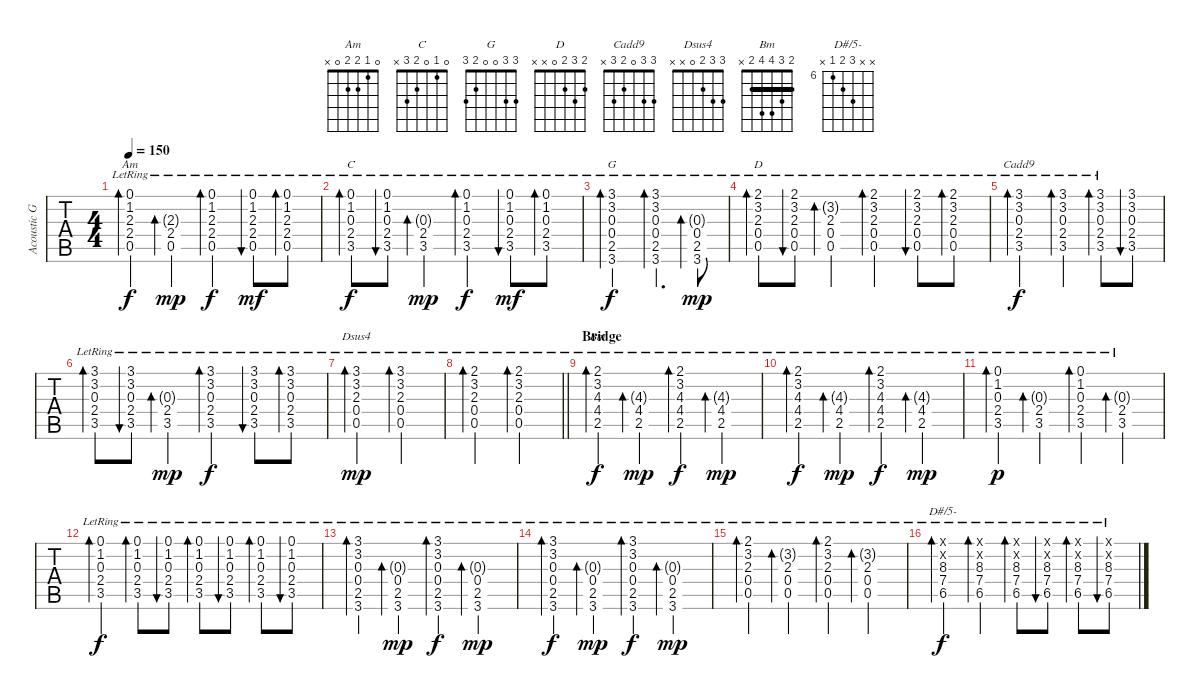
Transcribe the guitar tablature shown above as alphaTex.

\track ("Acoustic Guitar #2" "Acoustic G") {instrument acousticguitarsteel}
\staff {tabs}
\tuning (E4 B3 G3 D3 A2 E2) {hide}
\chord ("Am" 0 1 2 2 0 x)
\chord ("C" 0 1 0 2 3 x)
\chord ("G" 3 3 0 0 2 3)
\chord ("D" 2 3 2 0 x x)
\chord ("Cadd9" 3 3 0 2 3 x)
\chord ("Dsus4" 3 3 2 0 x x)
\chord ("Bm" 2 3 4 4 2 x) {barre 2}
\chord ("D#/5-" x x 8 7 6 x) {firstfret 6}
\ts (4 4)
\tempo 150
\clef g2
\ks c
(0.1{lr} 1.2{lr} 2.3{lr} 2.4{lr} 0.5{lr}).4{bd 60 ch "Am" dy f} (2.3{g lr} 2.4{lr} 0.5{lr}).4{bd 60 dy mp} (0.1{lr} 1.2{lr} 2.3{lr} 2.4{lr} 0.5{lr}).4{bd 60 dy f} (0.1{lr} 1.2{lr} 2.3{lr} 2.4{lr} 0.5{lr}).8{bu 60 dy mf} (0.1{lr} 1.2{lr} 2.3{lr} 2.4{lr} 0.5{lr}).8{bd 60} |
(0.1{lr} 1.2{lr} 0.3{lr} 2.4{lr} 3.5{lr}).8{bd 60 ch "C" dy f} (0.1{lr} 1.2{lr} 0.3{lr} 2.4{lr} 3.5{lr}).8{bu 60} (0.3{g lr} 2.4{lr} 3.5{lr}).4{bd 60 dy mp} (0.1{lr} 1.2{lr} 0.3{lr} 2.4{lr} 3.5{lr}).4{bd 60 dy f} (0.1{lr} 1.2{lr} 0.3{lr} 2.4{lr} 3.5{lr}).8{bu 60 dy mf} (0.1{lr} 1.2{lr} 0.3{lr} 2.4{lr} 3.5{lr}).8{bd 60} |
(3.1{lr} 3.2{lr} 0.3{lr} 0.4{lr} 2.5{lr} 3.6{lr}).2{bd 60 ch "G" dy f} (3.1{lr} 3.2{lr} 0.3{lr} 0.4{lr} 2.5{lr} 3.6{lr}).4{d bd 60} (0.3{g lr} 0.4{lr} 2.5{lr} 3.6{lr}).8{bd 60 dy mp} |
(2.1{lr} 3.2{lr} 2.3{lr} 0.4{lr} 0.5{lr}).8{bd 60 ch "D"} (2.1{lr} 3.2{lr} 2.3{lr} 0.4{lr} 0.5{lr}).8{bu 60} (3.2{g lr} 2.3{lr} 0.4{lr} 0.5{lr}).4{bd 60} (2.1{lr} 3.2{lr} 2.3{lr} 0.4{lr} 0.5{lr}).4{bd 60} (2.1{lr} 3.2{lr} 2.3{lr} 0.4{lr} 0.5{lr}).8{bu 60} (2.1{lr} 3.2{lr} 2.3{lr} 0.4{lr} 0.5{lr}).8{bd 60} |
(3.1{lr} 3.2{lr} 0.3{lr} 2.4{lr} 3.5{lr}).2{bd 60 ch "Cadd9" dy f} (3.1{lr} 3.2{lr} 0.3{lr} 2.4{lr} 3.5{lr}).4{bd 60} (3.1{lr} 3.2{lr} 0.3{lr} 2.4{lr} 3.5{lr}).8{bd 60} (3.1 3.2 0.3 2.4 3.5).8{bu 60} |
(3.1{lr} 3.2{lr} 0.3{lr} 2.4{lr} 3.5{lr}).8{bd 60} (3.1{lr} 3.2{lr} 0.3{lr} 2.4{lr} 3.5{lr}).8{bu 60} (0.3{g lr} 2.4{lr} 3.5{lr}).4{bd 60 dy mp} (3.1{lr} 3.2{lr} 0.3{lr} 2.4{lr} 3.5{lr}).4{bd 60 dy f} (3.1{lr} 3.2{lr} 0.3{lr} 2.4{lr} 3.5{lr}).8{bu 60} (3.1{lr} 3.2{lr} 0.3{lr} 2.4{lr} 3.5{lr}).8{bd 60} |
(3.1{lr} 3.2{lr} 2.3{lr} 0.4{lr} 0.5{lr}).2{bd 60 ch "Dsus4" dy mp} (3.1{lr} 3.2{lr} 2.3{lr} 0.4{lr} 0.5{lr}).2{bd 60} |
\barLineRight lightlight
(2.1{lr} 3.2{lr} 2.3{lr} 0.4{lr} 0.5{lr}).2{bd 60} (2.1{lr} 3.2{lr} 2.3{lr} 0.4{lr} 0.5{lr}).2{bd 60} |
\section ("" "Bridge")
(2.1{lr} 3.2{lr} 4.3{lr} 4.4{lr} 2.5{lr}).4{bd 120 ch "Bm" dy f} (4.3{g lr} 4.4{lr} 2.5{lr}).4{bd 60 dy mp} (2.1{lr} 3.2{lr} 4.3{lr} 4.4{lr} 2.5{lr}).4{bd 60 dy f} (4.3{g lr} 4.4{lr} 2.5{lr}).4{bd 60 dy mp} |
(2.1{lr} 3.2{lr} 4.3{lr} 4.4{lr} 2.5{lr}).4{bd 120 dy f} (4.3{g lr} 4.4{lr} 2.5{lr}).4{bd 60 dy mp} (2.1{lr} 3.2{lr} 4.3{lr} 4.4{lr} 2.5{lr}).4{bd 60 dy f} (4.3{g lr} 4.4{lr} 2.5{lr}).4{bd 60 dy mp} |
(0.1{lr} 1.2{lr} 0.3{lr} 2.4{lr} 3.5{lr}).4{bd 60 dy p} (0.3{g lr} 2.4{lr} 3.5{lr}).4{bd 60} (0.1{lr} 1.2{lr} 0.3{lr} 2.4{lr} 3.5{lr}).4{bd 60} (0.3{g lr} 2.4{lr} 3.5{lr}).4{bd 60} |
(0.1{lr} 1.2{lr} 0.3{lr} 2.4{lr} 3.5{lr}).4{bd 60 dy f} (0.1{lr} 1.2{lr} 0.3{lr} 2.4{lr} 3.5{lr}).8{bd 60} (0.1{lr} 1.2{lr} 0.3{lr} 2.4{lr} 3.5{lr}).8{bu 60} (0.1{lr} 1.2{lr} 0.3{lr} 2.4{lr} 3.5{lr}).8{bd 60} (0.1{lr} 1.2{lr} 0.3{lr} 2.4{lr} 3.5{lr}).8{bu 60} (0.1{lr} 1.2{lr} 0.3{lr} 2.4{lr} 3.5{lr}).8{bd 60} (0.1{lr} 1.2{lr} 0.3{lr} 2.4{lr} 3.5{lr}).8{bu 60} |
(3.1{lr} 3.2{lr} 0.3{lr} 0.4{lr} 2.5{lr} 3.6{lr}).4{bd 60} (0.3{g lr} 0.4{lr} 2.5{lr} 3.6{lr}).4{bd 60 dy mp} (3.1{lr} 3.2{lr} 0.3{lr} 0.4{lr} 2.5{lr} 3.6{lr}).4{bd 60 dy f} (0.3{g lr} 0.4{lr} 2.5{lr} 3.6{lr}).4{bd 60 dy mp} |
(3.1{lr} 3.2{lr} 0.3{lr} 0.4{lr} 2.5{lr} 3.6{lr}).4{bd 60 dy f} (0.3{g lr} 0.4{lr} 2.5{lr} 3.6{lr}).4{bd 60 dy mp} (3.1{lr} 3.2{lr} 0.3{lr} 0.4{lr} 2.5{lr} 3.6{lr}).4{bd 60 dy f} (0.3{g lr} 0.4{lr} 2.5{lr} 3.6{lr}).4{bd 60 dy mp} |
(2.1{lr} 3.2{lr} 2.3{lr} 0.4{lr} 0.5{lr}).4{bd 60} (3.2{g} 2.3{lr} 0.4{lr} 0.5{lr}).4{bd 60} (2.1{lr} 3.2{lr} 2.3{lr} 0.4{lr} 0.5{lr}).4{bd 60} (3.2{g} 2.3{lr} 0.4{lr} 0.5{lr}).4{bd 60} |
(0.1{x} 0.2{x} 8.3{lr} 7.4{lr} 6.5{lr}).4{bd 60 ch "D#/5-" dy f} (0.1{x} 0.2{x} 8.3{lr} 7.4{lr} 6.5{lr}).4{bd 60} (0.1{x} 0.2{x} 8.3{lr} 7.4{lr} 6.5{lr}).8{bd 60} (0.1{x} 0.2{x} 8.3{lr} 7.4{lr} 6.5{lr}).8{bu 60} (0.1{x} 0.2{x} 8.3{lr} 7.4{lr} 6.5{lr}).8{bd 60} (0.1{x} 0.2{x} 8.3{lr} 7.4{lr} 6.5{lr}).8{bu 60}
